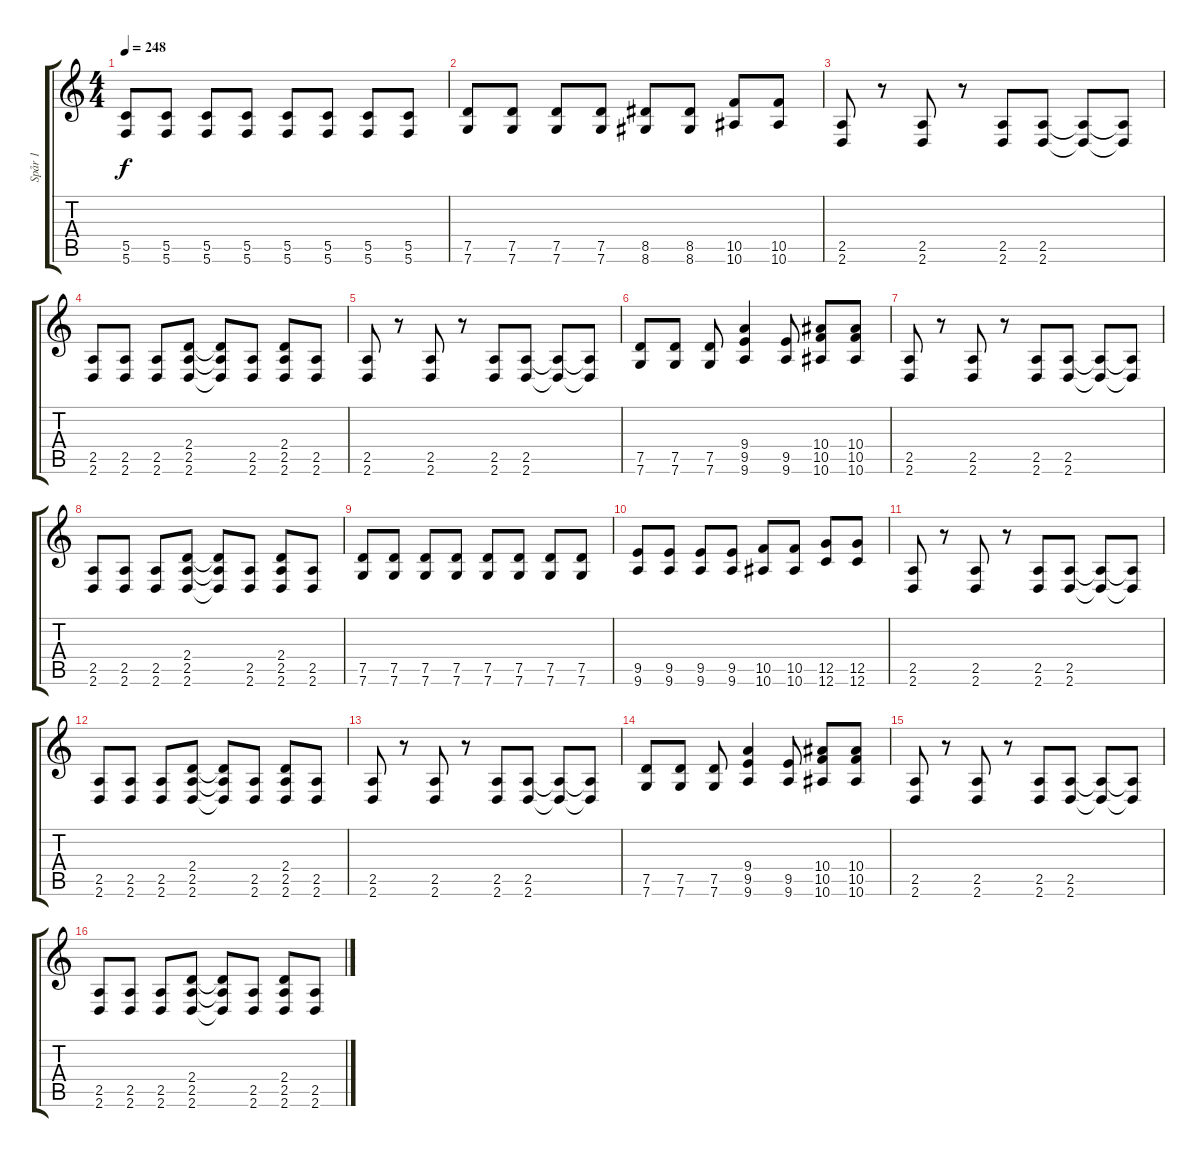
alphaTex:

\track ("Spår 1" "Spår 1") {instrument distortionguitar}
\staff {score tabs}
\tuning (D4 A3 F3 C3 G2 C2) {hide}
\ts (4 4)
\tempo 248
\clef g2
\ks c
(5.5 5.6).8{dy f} (5.5 5.6).8 (5.5 5.6).8 (5.5 5.6).8 (5.5 5.6).8 (5.5 5.6).8 (5.5 5.6).8 (5.5 5.6).8 |
(7.5 7.6).8 (7.5 7.6).8 (7.5 7.6).8 (7.5 7.6).8 (8.5 8.6).8 (8.5 8.6).8 (10.5 10.6).8 (10.5 10.6).8 |
(2.5 2.6).8 r.8 (2.5 2.6).8 r.8 (2.5 2.6).8 (2.5 2.6).8 (2.5{t} 2.6{t}).8 (2.5{t} 2.6{t}).8 |
(2.5 2.6).8 (2.5 2.6).8 (2.5 2.6).8 (2.4 2.5 2.6).8 (2.4{t} 2.5{t} 2.6{t}).8 (2.5 2.6).8 (2.4 2.5 2.6).8 (2.5 2.6).8 |
(2.5 2.6).8 r.8 (2.5 2.6).8 r.8 (2.5 2.6).8 (2.5 2.6).8 (2.5{t} 2.6{t}).8 (2.5{t} 2.6{t}).8 |
(7.5 7.6).8 (7.5 7.6).8 (7.5 7.6).8 (9.4 9.5 9.6).4 (9.5 9.6).8 (10.4 10.5 10.6).8 (10.4 10.5 10.6).8 |
(2.5 2.6).8 r.8 (2.5 2.6).8 r.8 (2.5 2.6).8 (2.5 2.6).8 (2.5{t} 2.6{t}).8 (2.5{t} 2.6{t}).8 |
(2.5 2.6).8 (2.5 2.6).8 (2.5 2.6).8 (2.4 2.5 2.6).8 (2.4{t} 2.5{t} 2.6{t}).8 (2.5 2.6).8 (2.4 2.5 2.6).8 (2.5 2.6).8 |
(7.5 7.6).8 (7.5 7.6).8 (7.5 7.6).8 (7.5 7.6).8 (7.5 7.6).8 (7.5 7.6).8 (7.5 7.6).8 (7.5 7.6).8 |
(9.5 9.6).8 (9.5 9.6).8 (9.5 9.6).8 (9.5 9.6).8 (10.5 10.6).8 (10.5 10.6).8 (12.5 12.6).8 (12.5 12.6).8 |
(2.5 2.6).8 r.8 (2.5 2.6).8 r.8 (2.5 2.6).8 (2.5 2.6).8 (2.5{t} 2.6{t}).8 (2.5{t} 2.6{t}).8 |
(2.5 2.6).8 (2.5 2.6).8 (2.5 2.6).8 (2.4 2.5 2.6).8 (2.4{t} 2.5{t} 2.6{t}).8 (2.5 2.6).8 (2.4 2.5 2.6).8 (2.5 2.6).8 |
(2.5 2.6).8 r.8 (2.5 2.6).8 r.8 (2.5 2.6).8 (2.5 2.6).8 (2.5{t} 2.6{t}).8 (2.5{t} 2.6{t}).8 |
(7.5 7.6).8 (7.5 7.6).8 (7.5 7.6).8 (9.4 9.5 9.6).4 (9.5 9.6).8 (10.4 10.5 10.6).8 (10.4 10.5 10.6).8 |
(2.5 2.6).8 r.8 (2.5 2.6).8 r.8 (2.5 2.6).8 (2.5 2.6).8 (2.5{t} 2.6{t}).8 (2.5{t} 2.6{t}).8 |
(2.5 2.6).8 (2.5 2.6).8 (2.5 2.6).8 (2.4 2.5 2.6).8 (2.4{t} 2.5{t} 2.6{t}).8 (2.5 2.6).8 (2.4 2.5 2.6).8 (2.5 2.6).8
